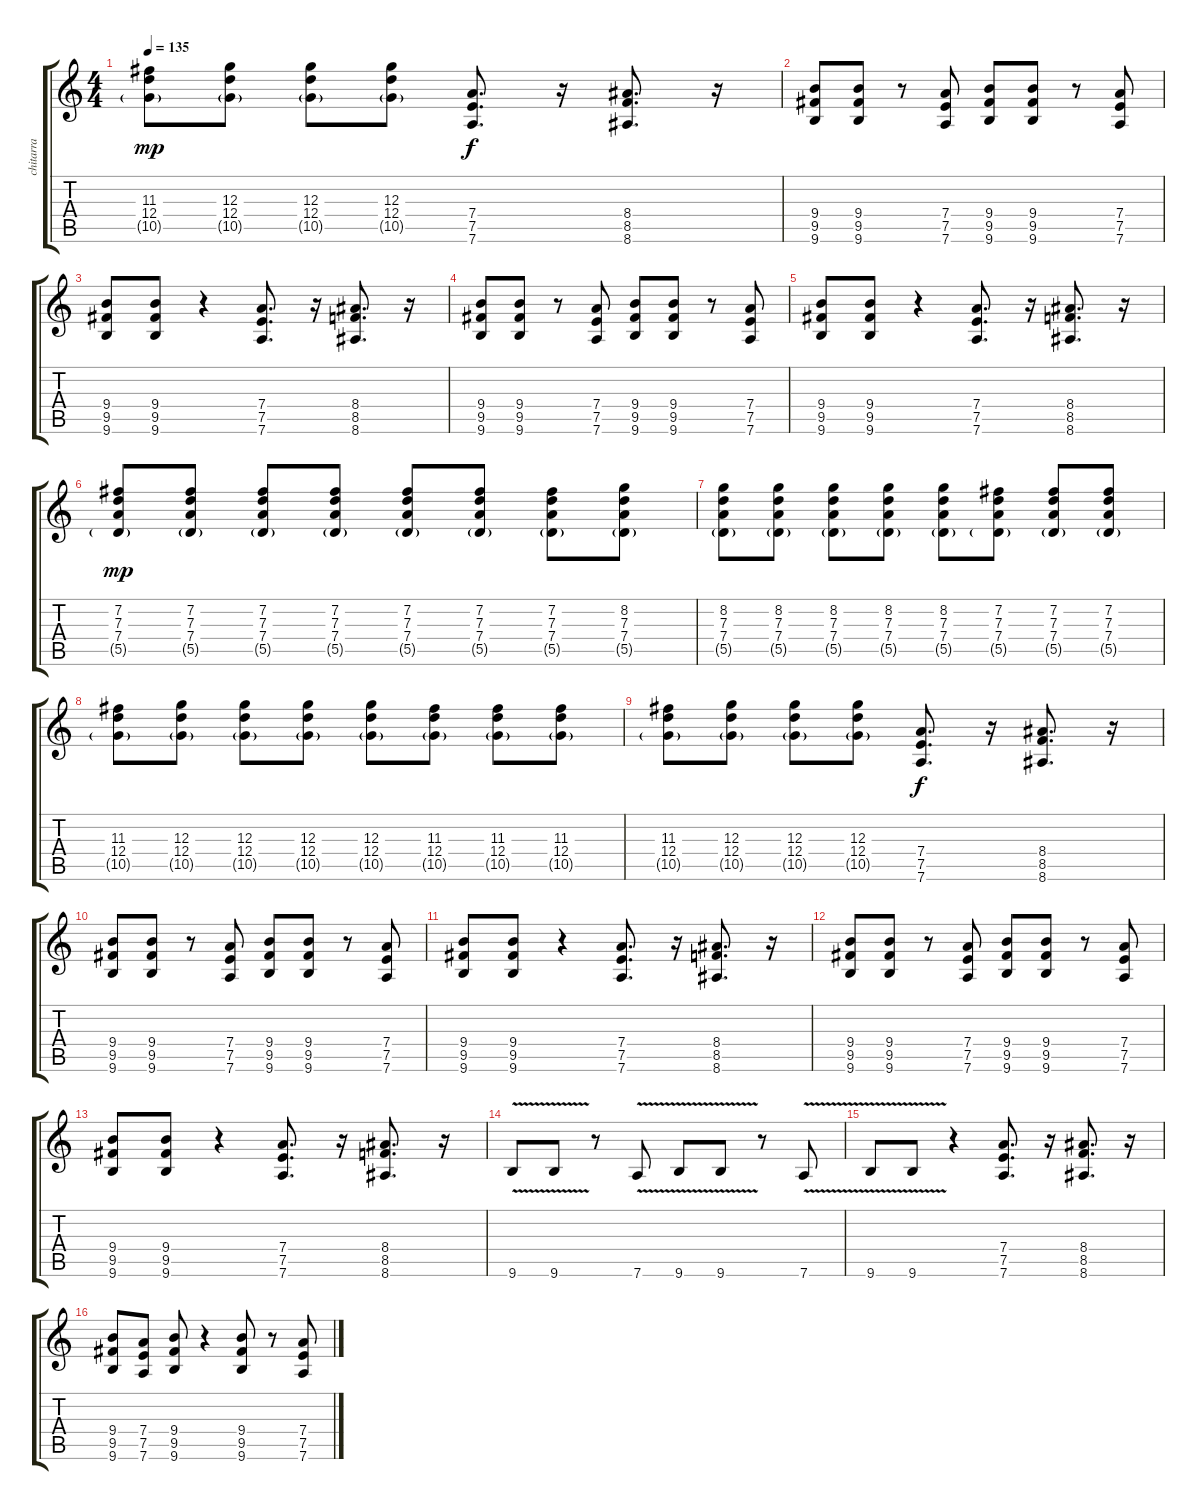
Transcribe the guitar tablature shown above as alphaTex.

\track ("chitarra" "chitarra") {instrument distortionguitar}
\staff {score tabs}
\tuning (E4 B3 G3 D3 A2 D2) {hide}
\ts (4 4)
\tempo 135
\clef g2
\ks c
(11.3 12.4 10.5{g}).8{dy mp} (12.3 12.4 10.5{g}).8 (12.3 12.4 10.5{g}).8 (12.3 12.4 10.5{g}).8 (7.4 7.5 7.6).8{d dy f} r.16 (8.4 8.5 8.6).8{d} r.16 |
(9.4 9.5 9.6).8 (9.4 9.5 9.6).8 r.8 (7.4 7.5 7.6).8 (9.4 9.5 9.6).8 (9.4 9.5 9.6).8 r.8 (7.4 7.5 7.6).8 |
(9.4 9.5 9.6).8 (9.4 9.5 9.6).8 r.4 (7.4 7.5 7.6).8{d} r.16 (8.4 8.5 8.6).8{d} r.16 |
(9.4 9.5 9.6).8 (9.4 9.5 9.6).8 r.8 (7.4 7.5 7.6).8 (9.4 9.5 9.6).8 (9.4 9.5 9.6).8 r.8 (7.4 7.5 7.6).8 |
(9.4 9.5 9.6).8 (9.4 9.5 9.6).8 r.4 (7.4 7.5 7.6).8{d} r.16 (8.4 8.5 8.6).8{d} r.16 |
(7.2 7.3 7.4 5.5{g}).8{dy mp} (7.2 7.3 7.4 5.5{g}).8 (7.2 7.3 7.4 5.5{g}).8 (7.2 7.3 7.4 5.5{g}).8 (7.2 7.3 7.4 5.5{g}).8 (7.2 7.3 7.4 5.5{g}).8 (7.2 7.3 7.4 5.5{g}).8 (8.2 7.3 7.4 5.5{g}).8 |
(8.2 7.3 7.4 5.5{g}).8 (8.2 7.3 7.4 5.5{g}).8 (8.2 7.3 7.4 5.5{g}).8 (8.2 7.3 7.4 5.5{g}).8 (8.2 7.3 7.4 5.5{g}).8 (7.2 7.3 7.4 5.5{g}).8 (7.2 7.3 7.4 5.5{g}).8 (7.2 7.3 7.4 5.5{g}).8 |
(11.3 12.4 10.5{g}).8 (12.3 12.4 10.5{g}).8 (12.3 12.4 10.5{g}).8 (12.3 12.4 10.5{g}).8 (12.3 12.4 10.5{g}).8 (11.3 12.4 10.5{g}).8 (11.3 12.4 10.5{g}).8 (11.3 12.4 10.5{g}).8 |
(11.3 12.4 10.5{g}).8 (12.3 12.4 10.5{g}).8 (12.3 12.4 10.5{g}).8 (12.3 12.4 10.5{g}).8 (7.4 7.5 7.6).8{d dy f} r.16 (8.4 8.5 8.6).8{d} r.16 |
(9.4 9.5 9.6).8 (9.4 9.5 9.6).8 r.8 (7.4 7.5 7.6).8 (9.4 9.5 9.6).8 (9.4 9.5 9.6).8 r.8 (7.4 7.5 7.6).8 |
(9.4 9.5 9.6).8 (9.4 9.5 9.6).8 r.4 (7.4 7.5 7.6).8{d} r.16 (8.4 8.5 8.6).8{d} r.16 |
(9.4 9.5 9.6).8 (9.4 9.5 9.6).8 r.8 (7.4 7.5 7.6).8 (9.4 9.5 9.6).8 (9.4 9.5 9.6).8 r.8 (7.4 7.5 7.6).8 |
(9.4 9.5 9.6).8 (9.4 9.5 9.6).8 r.4 (7.4 7.5 7.6).8{d} r.16 (8.4 8.5 8.6).8{d} r.16 |
9.6{v}.8 9.6{v}.8 r.8 7.6{v}.8 9.6{v}.8 9.6{v}.8 r.8 7.6{v}.8 |
9.6{v}.8 9.6{v}.8 r.4 (7.4 7.5 7.6).8{d} r.16 (8.4 8.5 8.6).8{d} r.16 |
(9.4 9.5 9.6).8 (7.4 7.5 7.6).8 (9.4 9.5 9.6).8 r.4 (9.4 9.5 9.6).8 r.8 (7.4 7.5 7.6).8
